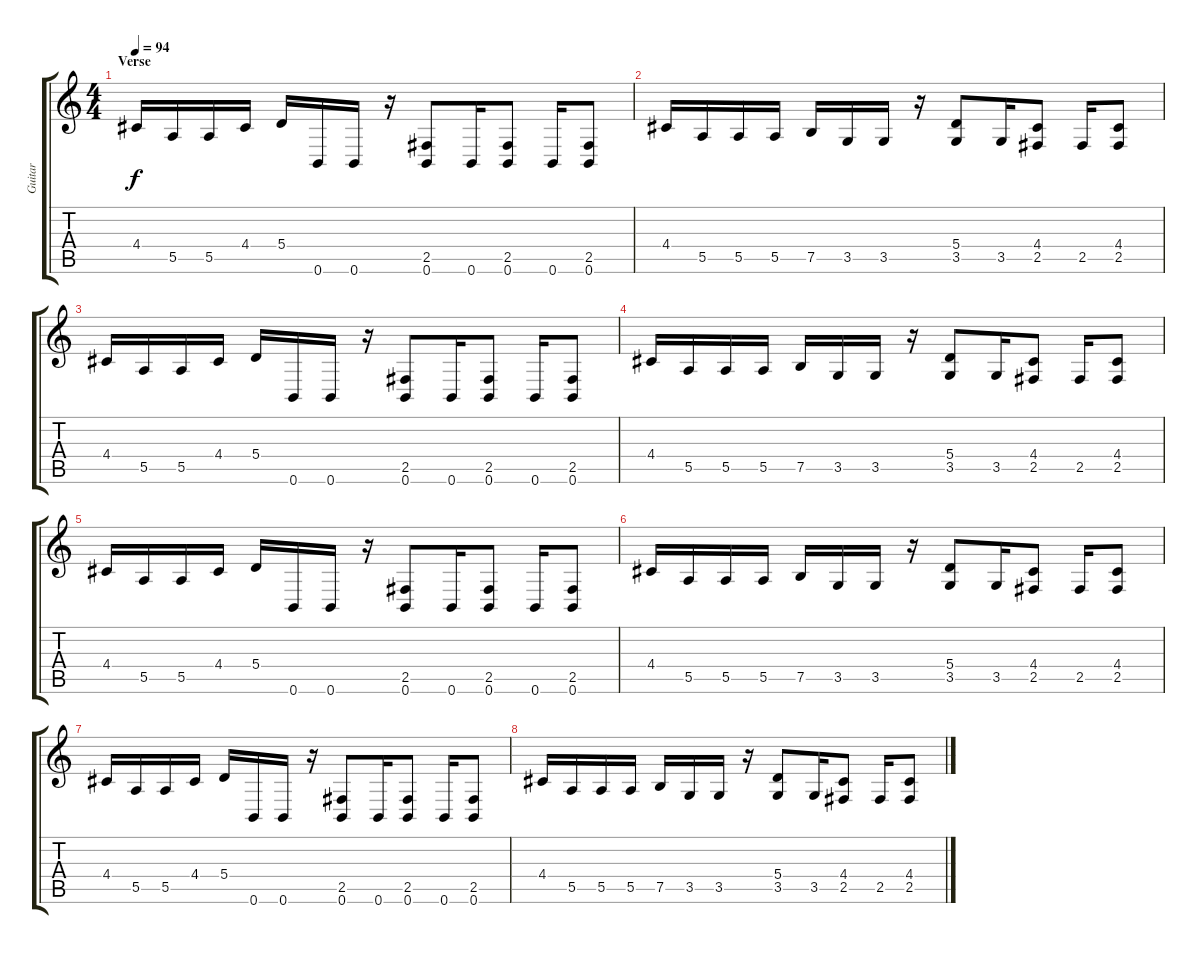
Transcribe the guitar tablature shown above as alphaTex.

\track ("Guitar" "Guitar") {instrument overdrivenguitar}
\staff {score tabs}
\tuning (B3 Gb3 D3 A2 E2 B1) {hide}
\ts (4 4)
\section ("" "Verse")
\tempo 94
\clef g2
\ks c
4.4.16{dy f} 5.5.16 5.5.16 4.4.16 5.4.16 0.6.16 0.6.16 r.16 (2.5 0.6).8 0.6.16 (2.5 0.6).8 0.6.16 (2.5 0.6).8 |
4.4.16 5.5.16 5.5.16 5.5.16 7.5.16 3.5.16 3.5.16 r.16 (5.4 3.5).8 3.5.16 (4.4 2.5).8 2.5.16 (4.4 2.5).8 |
4.4.16 5.5.16 5.5.16 4.4.16 5.4.16 0.6.16 0.6.16 r.16 (2.5 0.6).8 0.6.16 (2.5 0.6).8 0.6.16 (2.5 0.6).8 |
4.4.16 5.5.16 5.5.16 5.5.16 7.5.16 3.5.16 3.5.16 r.16 (5.4 3.5).8 3.5.16 (4.4 2.5).8 2.5.16 (4.4 2.5).8 |
4.4.16 5.5.16 5.5.16 4.4.16 5.4.16 0.6.16 0.6.16 r.16 (2.5 0.6).8 0.6.16 (2.5 0.6).8 0.6.16 (2.5 0.6).8 |
4.4.16 5.5.16 5.5.16 5.5.16 7.5.16 3.5.16 3.5.16 r.16 (5.4 3.5).8 3.5.16 (4.4 2.5).8 2.5.16 (4.4 2.5).8 |
4.4.16 5.5.16 5.5.16 4.4.16 5.4.16 0.6.16 0.6.16 r.16 (2.5 0.6).8 0.6.16 (2.5 0.6).8 0.6.16 (2.5 0.6).8 |
4.4.16 5.5.16 5.5.16 5.5.16 7.5.16 3.5.16 3.5.16 r.16 (5.4 3.5).8 3.5.16 (4.4 2.5).8 2.5.16 (4.4 2.5).8
